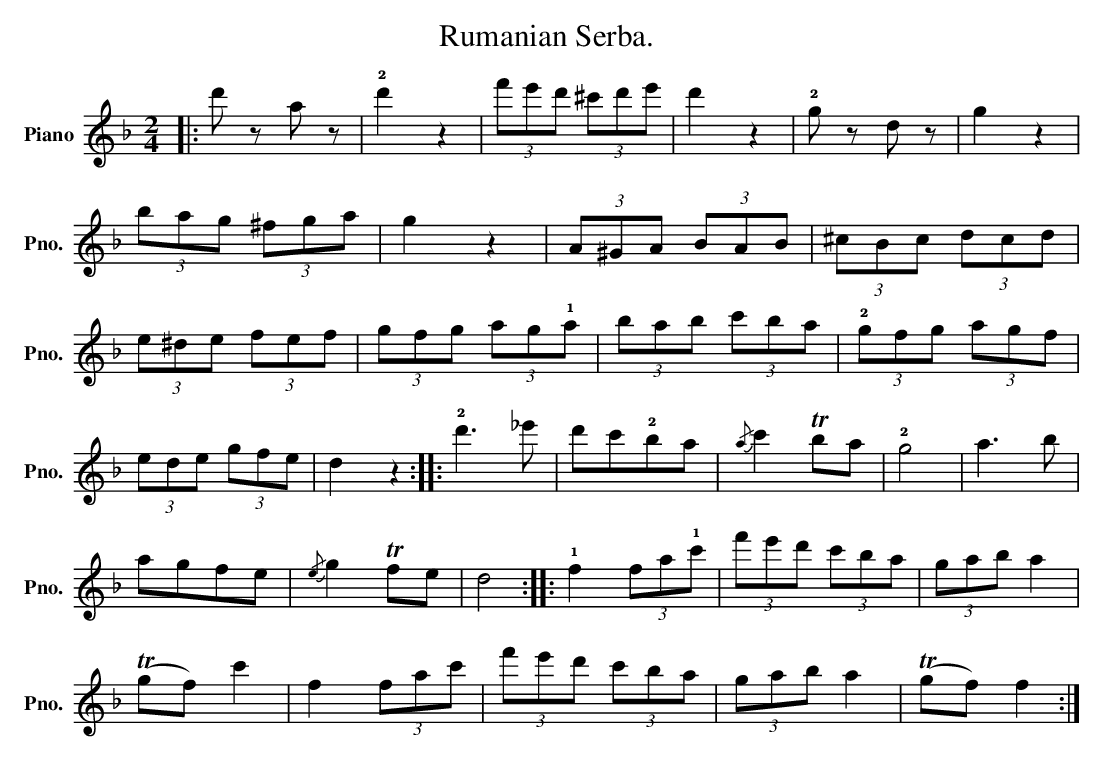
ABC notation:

X:1
T:Rumanian Serba.
L:1/8
M:2/4
K:Dmin
V:1 treble nm="Piano" snm="Pno."
V:1
|: d' z a z | !2!d'2 z2 | (3f'e'd' (3^c'd'e' | d'2 z2 | !2!g z d z | g2 z2 |$ (3bag (3^fga | %7
 g2 z2 | (3A^GA (3BAB | (3^cBc (3dcd |$ (3e^de (3fef | (3gfg (3ag!1!a | (3bab (3c'ba | %13
 (3!2!gfg (3agf |$ (3ede (3gfe | d2 z2 :: !2!d'3 _e' | d'c'!2!ba |{/a} c'2 Tba | !2!g4 | a3 b |$ %21
 agfe |{/e} g2 Tfe | d4 :: !1!f2 (3fa!1!c' | (3f'e'd' (3c'ba | (3gab a2 |$ (Tgf) c'2 | f2 (3fac' | %29
 (3f'e'd' (3c'ba | (3gab a2 | (Tgf) f2 :| %32
